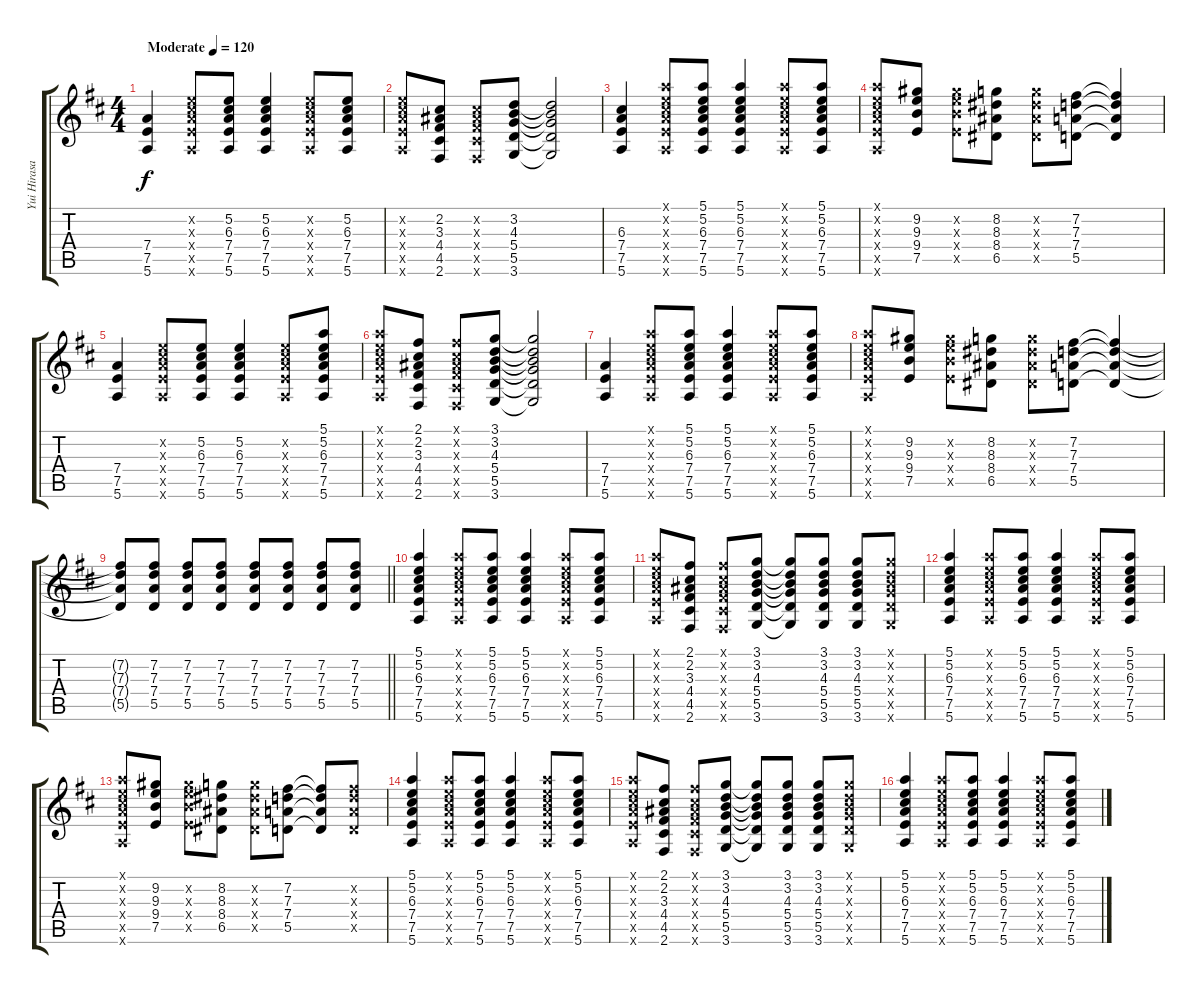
\track ("Yui Hirasawa" "Yui Hirasa") {instrument distortionguitar}
\staff {score tabs}
\tuning (E4 B3 G3 D3 A2 E2) {hide}
\ts (4 4)
\tempo (120 "Moderate")
\tempo 148
\tempo (120 "Moderate")
\clef g2
\ks d
(7.4 7.5 5.6).4{dy f instrument distortionguitar} (5.2{x} 6.3{x} 7.4{x} 7.5{x} 5.6{x}).8 (5.2 6.3 7.4 7.5 5.6).8 (5.2 6.3 7.4 7.5 5.6).4 (5.2{x} 6.3{x} 7.4{x} 7.5{x} 5.6{x}).8 (5.2 6.3 7.4 7.5 5.6).8 |
(5.2{x} 6.3{x} 7.4{x} 7.5{x} 5.6{x}).8 (2.2 3.3 4.4 4.5 2.6).8 (2.2{x} 3.3{x} 4.4{x} 4.5{x} 2.6{x}).8 (3.2 4.3 5.4 5.5 3.6).8 (3.2{t} 4.3{t} 5.4{t} 5.5{t} 3.6{t}).2 |
(6.3 7.4 7.5 5.6).4 (5.1{x} 5.2{x} 6.3{x} 7.4{x} 7.5{x} 5.6{x}).8 (5.1 5.2 6.3 7.4 7.5 5.6).8 (5.1 5.2 6.3 7.4 7.5 5.6).4 (5.1{x} 5.2{x} 6.3{x} 7.4{x} 7.5{x} 5.6{x}).8 (5.1 5.2 6.3 7.4 7.5 5.6).8 |
(5.1{x} 5.2{x} 6.3{x} 7.4{x} 7.5{x} 5.6{x}).8 (9.2 9.3 9.4 7.5).8 (9.2{x} 9.3{x} 9.4{x} 7.5{x}).8 (8.2 8.3 8.4 6.5).8 (8.2{x} 8.3{x} 8.4{x} 6.5{x}).8 (7.2 7.3 7.4 5.5).8 (7.2{t} 7.3{t} 7.4{t} 5.5{t}).4 |
(7.4 7.5 5.6).4 (5.2{x} 6.3{x} 7.4{x} 7.5{x} 5.6{x}).8 (5.2 6.3 7.4 7.5 5.6).8 (5.2 6.3 7.4 7.5 5.6).4 (5.2{x} 6.3{x} 7.4{x} 7.5{x} 5.6{x}).8 (5.1 5.2 6.3 7.4 7.5 5.6).8 |
(5.1{x} 5.2{x} 6.3{x} 7.4{x} 7.5{x} 5.6{x}).8 (2.1 2.2 3.3 4.4 4.5 2.6).8 (2.1{x} 2.2{x} 3.3{x} 4.4{x} 4.5{x} 2.6{x}).8 (3.1 3.2 4.3 5.4 5.5 3.6).8 (3.1{t} 3.2{t} 4.3{t} 5.4{t} 5.5{t} 3.6{t}).2 |
(7.4 7.5 5.6).4 (5.1{x} 5.2{x} 6.3{x} 7.4{x} 7.5{x} 5.6{x}).8 (5.1 5.2 6.3 7.4 7.5 5.6).8 (5.1 5.2 6.3 7.4 7.5 5.6).4 (5.1{x} 5.2{x} 6.3{x} 7.4{x} 7.5{x} 5.6{x}).8 (5.1 5.2 6.3 7.4 7.5 5.6).8 |
(5.1{x} 5.2{x} 6.3{x} 7.4{x} 7.5{x} 5.6{x}).8 (9.2 9.3 9.4 7.5).8 (9.2{x} 9.3{x} 9.4{x} 7.5{x}).8 (8.2 8.3 8.4 6.5).8 (8.2{x} 8.3{x} 8.4{x} 6.5{x}).8 (7.2 7.3 7.4 5.5).8 (7.2{t} 7.3{t} 7.4{t} 5.5{t}).4 |
\barLineRight lightlight
(7.2{t} 7.3{t} 7.4{t} 5.5{t}).8 (7.2 7.3 7.4 5.5).8 (7.2 7.3 7.4 5.5).8 (7.2 7.3 7.4 5.5).8 (7.2 7.3 7.4 5.5).8 (7.2 7.3 7.4 5.5).8 (7.2 7.3 7.4 5.5).8 (7.2 7.3 7.4 5.5).8 |
(5.1 5.2 6.3 7.4 7.5 5.6).4 (5.1{x} 5.2{x} 6.3{x} 7.4{x} 7.5{x} 5.6{x}).8 (5.1 5.2 6.3 7.4 7.5 5.6).8 (5.1 5.2 6.3 7.4 7.5 5.6).4 (5.1{x} 5.2{x} 6.3{x} 7.4{x} 7.5{x} 5.6{x}).8 (5.1 5.2 6.3 7.4 7.5 5.6).8 |
(5.1{x} 5.2{x} 6.3{x} 7.4{x} 7.5{x} 5.6{x}).8 (2.1 2.2 3.3 4.4 4.5 2.6).8 (2.1{x} 2.2{x} 3.3{x} 4.4{x} 4.5{x} 2.6{x}).8 (3.1 3.2 4.3 5.4 5.5 3.6).8 (3.1{t} 3.2{t} 4.3{t} 5.4{t} 5.5{t} 3.6{t}).8 (3.1 3.2 4.3 5.4 5.5 3.6).8 (3.1 3.2 4.3 5.4 5.5 3.6).8 (3.1{x} 3.2{x} 4.3{x} 5.4{x} 5.5{x} 3.6{x}).8 |
(5.1 5.2 6.3 7.4 7.5 5.6).4 (5.1{x} 5.2{x} 6.3{x} 7.4{x} 7.5{x} 5.6{x}).8 (5.1 5.2 6.3 7.4 7.5 5.6).8 (5.1 5.2 6.3 7.4 7.5 5.6).4 (5.1{x} 5.2{x} 6.3{x} 7.4{x} 7.5{x} 5.6{x}).8 (5.1 5.2 6.3 7.4 7.5 5.6).8 |
(5.1{x} 5.2{x} 6.3{x} 7.4{x} 7.5{x} 5.6{x}).8 (9.2 9.3 9.4 7.5).8 (9.2{x} 9.3{x} 9.4{x} 7.5{x}).8 (8.2 8.3 8.4 6.5).8 (8.2{x} 8.3{x} 8.4{x} 6.5{x}).8 (7.2 7.3 7.4 5.5).8 (7.2{t} 7.3{t} 7.4{t} 5.5{t}).8 (7.2{x} 7.3{x} 7.4{x} 5.5{x}).8 |
(5.1 5.2 6.3 7.4 7.5 5.6).4 (5.1{x} 5.2{x} 6.3{x} 7.4{x} 7.5{x} 5.6{x}).8 (5.1 5.2 6.3 7.4 7.5 5.6).8 (5.1 5.2 6.3 7.4 7.5 5.6).4 (5.1{x} 5.2{x} 6.3{x} 7.4{x} 7.5{x} 5.6{x}).8 (5.1 5.2 6.3 7.4 7.5 5.6).8 |
(5.1{x} 5.2{x} 6.3{x} 7.4{x} 7.5{x} 5.6{x}).8 (2.1 2.2 3.3 4.4 4.5 2.6).8 (2.1{x} 2.2{x} 3.3{x} 4.4{x} 4.5{x} 2.6{x}).8 (3.1 3.2 4.3 5.4 5.5 3.6).8 (3.1{t} 3.2{t} 4.3{t} 5.4{t} 5.5{t} 3.6{t}).8 (3.1 3.2 4.3 5.4 5.5 3.6).8 (3.1 3.2 4.3 5.4 5.5 3.6).8 (3.1{x} 3.2{x} 4.3{x} 5.4{x} 5.5{x} 3.6{x}).8 |
(5.1 5.2 6.3 7.4 7.5 5.6).4 (5.1{x} 5.2{x} 6.3{x} 7.4{x} 7.5{x} 5.6{x}).8 (5.1 5.2 6.3 7.4 7.5 5.6).8 (5.1 5.2 6.3 7.4 7.5 5.6).4 (5.1{x} 5.2{x} 6.3{x} 7.4{x} 7.5{x} 5.6{x}).8 (5.1 5.2 6.3 7.4 7.5 5.6).8
